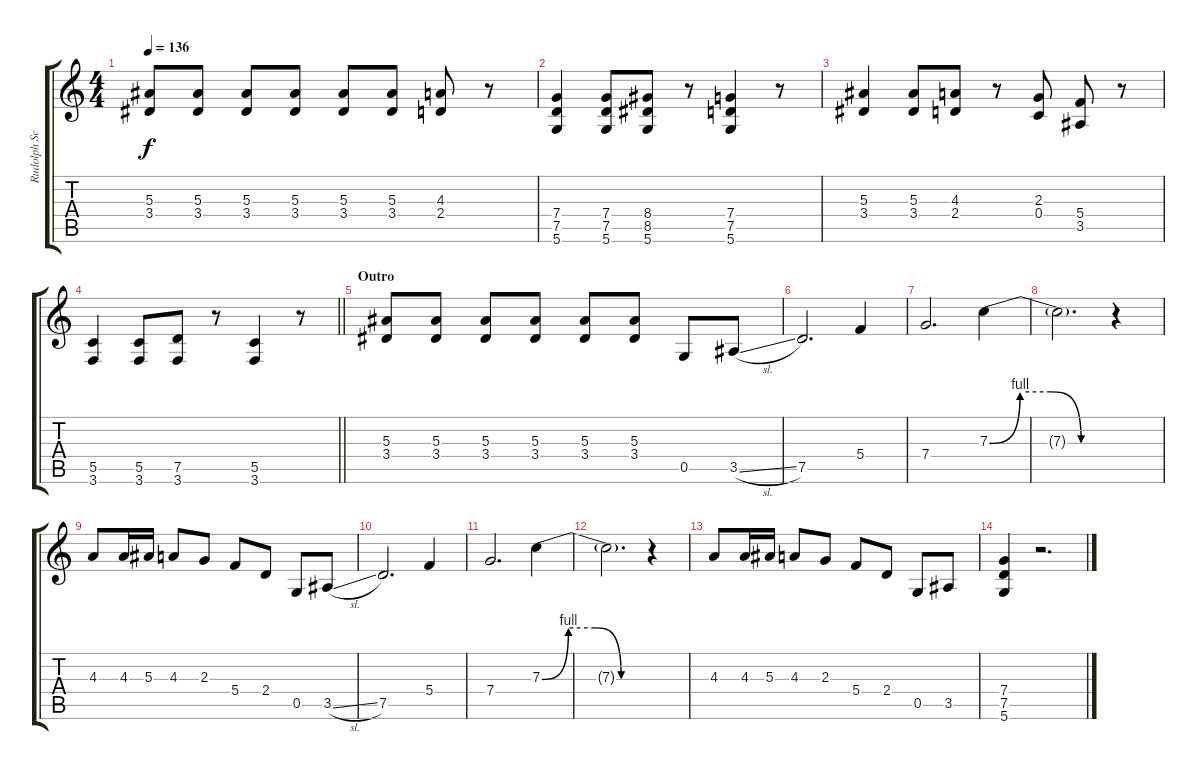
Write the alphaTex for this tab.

\track ("Rudolph Schenker" "Rudolph Sc") {instrument electricguitarclean}
\staff {score tabs}
\tuning (D4 A3 F3 C3 G2 D2) {hide}
\ts (4 4)
\tempo 136
\clef g2
\ks c
(5.3 3.4).8{dy f} (5.3 3.4).8 (5.3 3.4).8 (5.3 3.4).8 (5.3 3.4).8 (5.3 3.4).8 (4.3 2.4).8 r.8 |
(7.4 7.5 5.6).4 (7.4 7.5 5.6).8 (8.4 8.5 5.6).8 r.8 (7.4 7.5 5.6).4 r.8 |
(5.3 3.4).4 (5.3 3.4).8 (4.3 2.4).8 r.8 (2.3 0.4).8 (5.4 3.5).8 r.8 |
\barLineRight lightlight
(5.5 3.6).4 (5.5 3.6).8 (7.5 3.6).8 r.8 (5.5 3.6).4 r.8 |
\section ("" "Outro")
(5.3 3.4).8 (5.3 3.4).8 (5.3 3.4).8 (5.3 3.4).8 (5.3 3.4).8 (5.3 3.4).8 0.5.8 3.5{sl}.8 |
7.5.2{d} 5.4.4 |
7.4.2{d} 7.3{be (custom 0 0 15 4 30 4 45 0 60 0)}.4 |
7.3{t}.2{d} r.4 |
4.3.8 4.3.16 5.3.16 4.3.8 2.3.8 5.4.8 2.4.8 0.5.8 3.5{sl}.8 |
7.5.2{d} 5.4.4 |
7.4.2{d} 7.3{be (custom 0 0 15 4 30 4 45 0 60 0)}.4 |
7.3{t}.2{d} r.4 |
4.3.8 4.3.16 5.3.16 4.3.8 2.3.8 5.4.8 2.4.8 0.5.8 3.5.8 |
(7.4 7.5 5.6).4 r.2{d}
